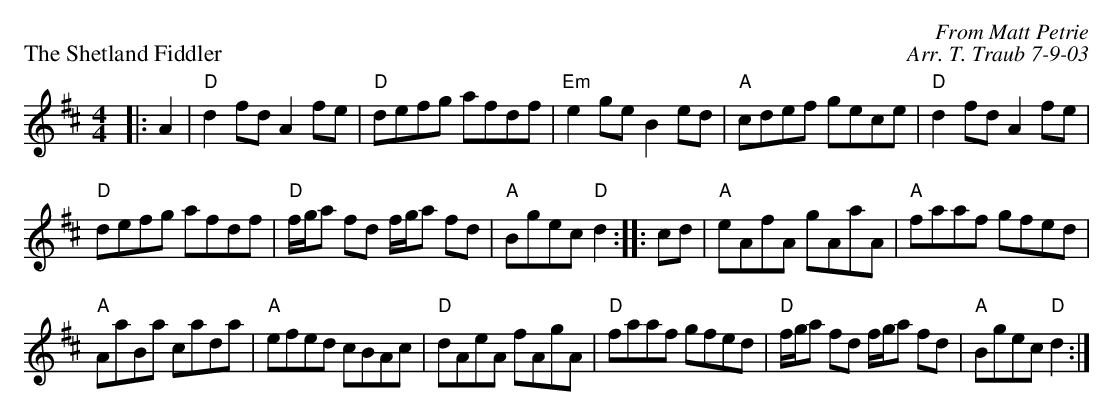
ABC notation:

X:1
P: The Shetland Fiddler
C: From Matt Petrie
C: Arr. T. Traub 7-9-03
M: 4/4
K: D
L: 1/8
|: A2 |"D"d2 fd A2 fe|"D"defg afdf|"Em"e2 ge B2 ed|"A"cdef gece|"D"d2 fd A2 fe|
"D"defg afdf|"D"f/g/a fd f/g/a fd|"A"Bgec "D"d2 :||: cd |"A"eAfA gAaA|"A"faaf gfed|
"A"AaBa cada|"A"efed cBAc|"D"dAeA fAgA|"D"faaf gfed |"D"f/g/a fd f/g/a fd|"A"Bgec "D"d2 :|
